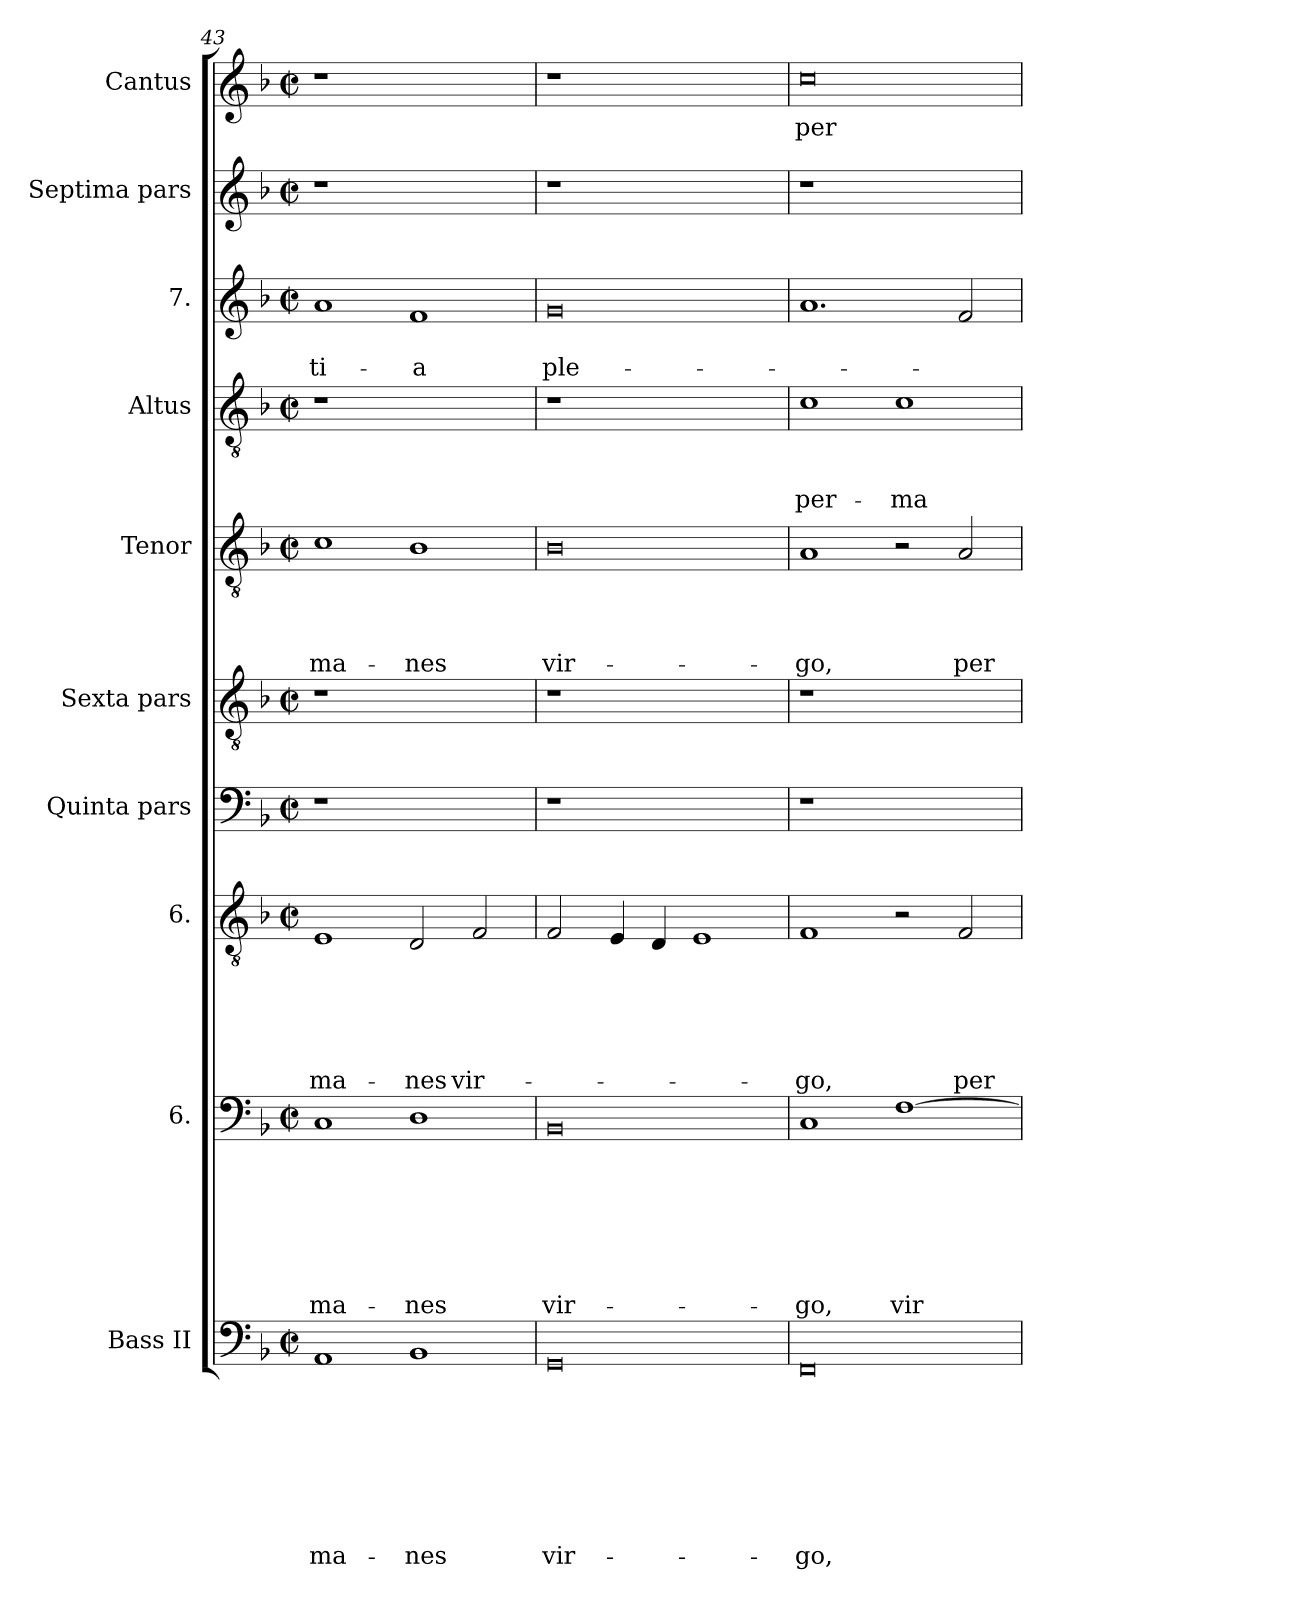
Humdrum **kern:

**kern	**text	**text	**text	**text	**text	**text	**text	**text	**kern	**text	**text	**text	**text	**text	**text	**text	**kern	**text	**text	**text	**text	**text	**text	**kern	**kern	**kern	**text	**text	**text	**text	**kern	**text	**text	**text	**kern	**text	**text	**kern	**kern	**text
*part10	*part10	*part10	*part10	*part10	*part10	*part10	*part10	*part10	*part9	*part9	*part9	*part9	*part9	*part9	*part9	*part9	*part8	*part8	*part8	*part8	*part8	*part8	*part8	*part7	*part6	*part5	*part5	*part5	*part5	*part5	*part4	*part4	*part4	*part4	*part3	*part3	*part3	*part2	*part1	*part1
*staff10	*staff10	*staff10	*staff10	*staff10	*staff10	*staff10	*staff10	*staff10	*staff9	*staff9	*staff9	*staff9	*staff9	*staff9	*staff9	*staff9	*staff8	*staff8	*staff8	*staff8	*staff8	*staff8	*staff8	*staff7	*staff6	*staff5	*staff5	*staff5	*staff5	*staff5	*staff4	*staff4	*staff4	*staff4	*staff3	*staff3	*staff3	*staff2	*staff1	*staff1
*I"Bass II	*	*	*	*	*	*	*	*	*I"6.	*	*	*	*	*	*	*	*I"6.	*	*	*	*	*	*	*I"Quinta pars	*I"Sexta pars	*I"Tenor	*	*	*	*	*I"Altus	*	*	*	*I"7.	*	*	*I"Septima pars	*I"Cantus	*
*I'B.	*	*	*	*	*	*	*	*	*	*	*	*	*	*	*	*	*	*	*	*	*	*	*	*	*	*I'T.	*	*	*	*	*I'A.	*	*	*	*	*	*	*	*I'C.	*
*clefF4	*	*	*	*	*	*	*	*	*clefF4	*	*	*	*	*	*	*	*clefGv2	*	*	*	*	*	*	*clefF4	*clefGv2	*clefGv2	*	*	*	*	*clefGv2	*	*	*	*clefG2	*	*	*clefG2	*clefG2	*
*k[b-]	*	*	*	*	*	*	*	*	*k[b-]	*	*	*	*	*	*	*	*k[b-]	*	*	*	*	*	*	*k[b-]	*k[b-]	*k[b-]	*	*	*	*	*k[b-]	*	*	*	*k[b-]	*	*	*k[b-]	*k[b-]	*
*F:	*	*	*	*	*	*	*	*	*F:	*	*	*	*	*	*	*	*F:	*	*	*	*	*	*	*F:	*F:	*F:	*	*	*	*	*F:	*	*	*	*F:	*	*	*F:	*F:	*
*M2/2	*	*	*	*	*	*	*	*	*M2/2	*	*	*	*	*	*	*	*M2/2	*	*	*	*	*	*	*M2/2	*M2/2	*M2/2	*	*	*	*	*M2/2	*	*	*	*M2/2	*	*	*M2/2	*M2/2	*
*met(c|)	*	*	*	*	*	*	*	*	*met(c|)	*	*	*	*	*	*	*	*met(c|)	*	*	*	*	*	*	*met(c|)	*met(c|)	*met(c|)	*	*	*	*	*met(c|)	*	*	*	*met(c|)	*	*	*met(c|)	*met(c|)	*
=43	=43	=43	=43	=43	=43	=43	=43	=43	=43	=43	=43	=43	=43	=43	=43	=43	=43	=43	=43	=43	=43	=43	=43	=43	=43	=43	=43	=43	=43	=43	=43	=43	=43	=43	=43	=43	=43	=43	=43	=43
!	!	!	!	!	!	!	!	!LO:LY:b	!	!	!	!	!	!	!	!LO:LY:b	!	!	!	!	!	!	!LO:LY:b	!	!	!	!	!	!	!LO:LY:b	!	!	!	!	!	!	!LO:LY:b	!	!	!
1AA	.	.	.	.	.	.	.	-ma-	1C	.	.	.	.	.	.	-ma-	1E	.	.	.	.	.	-ma-	1r	1r	1c	.	.	.	-ma-	1r	.	.	.	1a	.	-ti-	1r	1r	.
!	!	!	!	!	!	!	!	!LO:LY:b	!	!	!	!	!	!	!	!LO:LY:b	!	!	!	!	!	!	!LO:LY:b	!	!	!	!	!	!	!LO:LY:b	!	!	!	!	!	!	!LO:LY:b	!	!	!
1BB-	.	.	.	.	.	.	.	-nes	1D	.	.	.	.	.	.	-nes	2D/	.	.	.	.	.	-nes	1ryy	1ryy	1B-	.	.	.	-nes	1ryy	.	.	.	1f	.	-a	1ryy	1ryy	.
!	!	!	!	!	!	!	!	!	!	!	!	!	!	!	!	!	!	!	!	!	!	!	!LO:LY:b	!	!	!	!	!	!	!	!	!	!	!	!	!	!	!	!	!
.	.	.	.	.	.	.	.	.	.	.	.	.	.	.	.	.	2F/	.	.	.	.	.	vir-	.	.	.	.	.	.	.	.	.	.	.	.	.	.	.	.	.
!!LO:PB:g=z
=44	=44	=44	=44	=44	=44	=44	=44	=44	=44	=44	=44	=44	=44	=44	=44	=44	=44	=44	=44	=44	=44	=44	=44	=44	=44	=44	=44	=44	=44	=44	=44	=44	=44	=44	=44	=44	=44	=44	=44	=44
!	!	!	!	!	!	!	!	!LO:LY:b	!	!	!	!	!	!	!	!LO:LY:b	!	!	!	!	!	!	!	!	!	!	!	!	!	!LO:LY:b	!	!	!	!	!	!	!LO:LY:b	!	!	!
0GG	.	.	.	.	.	.	.	vir-	0BB-	.	.	.	.	.	.	vir-	2F/	.	.	.	.	.	.	1r	1r	0B-	.	.	.	vir-	1r	.	.	.	0g	.	ple-	1r	1r	.
.	.	.	.	.	.	.	.	.	.	.	.	.	.	.	.	.	4E/	.	.	.	.	.	.	.	.	.	.	.	.	.	.	.	.	.	.	.	.	.	.	.
.	.	.	.	.	.	.	.	.	.	.	.	.	.	.	.	.	4D/	.	.	.	.	.	.	.	.	.	.	.	.	.	.	.	.	.	.	.	.	.	.	.
.	.	.	.	.	.	.	.	.	.	.	.	.	.	.	.	.	1E	.	.	.	.	.	.	1ryy	1ryy	.	.	.	.	.	1ryy	.	.	.	.	.	.	1ryy	1ryy	.
=45	=45	=45	=45	=45	=45	=45	=45	=45	=45	=45	=45	=45	=45	=45	=45	=45	=45	=45	=45	=45	=45	=45	=45	=45	=45	=45	=45	=45	=45	=45	=45	=45	=45	=45	=45	=45	=45	=45	=45	=45
!	!	!	!	!	!	!	!	!LO:LY:b	!	!	!	!	!	!	!	!LO:LY:b	!	!	!	!	!	!	!LO:LY:b	!	!	!	!	!	!	!LO:LY:b	!	!	!	!LO:LY:b	!	!	!	!	!	!LO:LY:b
0FF	.	.	.	.	.	.	.	-go,	1C	.	.	.	.	.	.	-go,	1F	.	.	.	.	.	-go,	1r	1r	1A	.	.	.	-go,	1c	.	.	per-	1.a	.	.	1r	0cc	per-
!	!	!	!	!	!	!	!	!	!	!	!	!	!	!	!	!LO:LY:b	!	!	!	!	!	!	!	!	!	!	!	!	!	!	!	!	!	!LO:LY:b	!	!	!	!	!	!
.	.	.	.	.	.	.	.	.	[>1F	.	.	.	.	.	.	vir-	2r	.	.	.	.	.	.	1ryy	1ryy	2r	.	.	.	.	1c	.	.	-ma-	.	.	.	1ryy	.	.
!	!	!	!	!	!	!	!	!	!	!	!	!	!	!	!	!	!	!	!	!	!	!	!LO:LY:b	!	!	!	!	!	!	!LO:LY:b	!	!	!	!	!	!	!	!	!	!
.	.	.	.	.	.	.	.	.	.	.	.	.	.	.	.	.	2F/	.	.	.	.	.	per-	.	.	2A/	.	.	.	per-	.	.	.	.	2f/	.	.	.	.	.
=	=	=	=	=	=	=	=	=	=	=	=	=	=	=	=	=	=	=	=	=	=	=	=	=	=	=	=	=	=	=	=	=	=	=	=	=	=	=	=	=
*-	*-	*-	*-	*-	*-	*-	*-	*-	*-	*-	*-	*-	*-	*-	*-	*-	*-	*-	*-	*-	*-	*-	*-	*-	*-	*-	*-	*-	*-	*-	*-	*-	*-	*-	*-	*-	*-	*-	*-	*-
